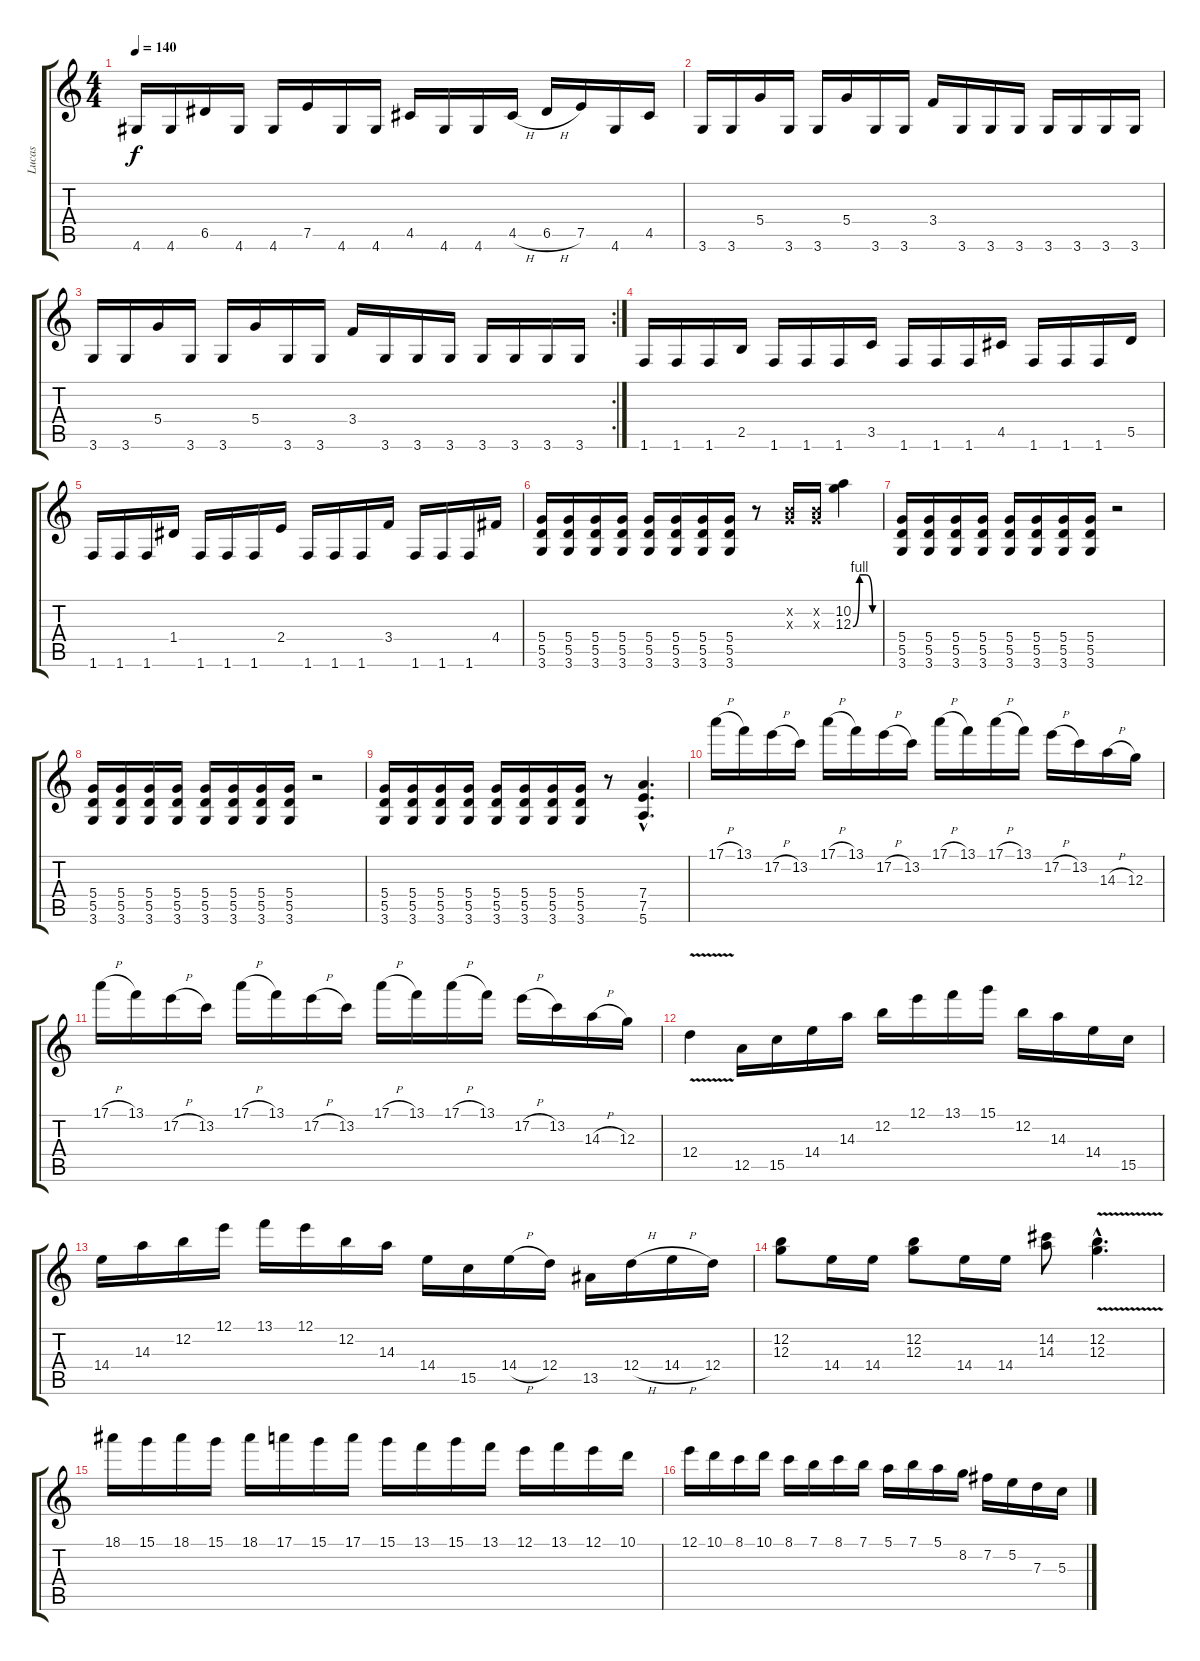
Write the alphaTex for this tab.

\track ("Lucas" "Lucas") {instrument distortionguitar}
\staff {score tabs}
\tuning (E4 B3 G3 D3 A2 E2) {hide}
\ts (4 4)
\tempo 140
\clef g2
\ks c
4.6.16{dy f} 4.6.16 6.5.16 4.6.16 4.6.16 7.5.16 4.6.16 4.6.16 4.5.16 4.6.16 4.6.16 4.5{h}.16 6.5{h}.16 7.5.16 4.6.16 4.5.16 |
3.6.16 3.6.16 5.4.16 3.6.16 3.6.16 5.4.16 3.6.16 3.6.16 3.4.16 3.6.16 3.6.16 3.6.16 3.6.16 3.6.16 3.6.16 3.6.16 |
\rc 2
3.6.16 3.6.16 5.4.16 3.6.16 3.6.16 5.4.16 3.6.16 3.6.16 3.4.16 3.6.16 3.6.16 3.6.16 3.6.16 3.6.16 3.6.16 3.6.16 |
1.6.16 1.6.16 1.6.16 2.5.16 1.6.16 1.6.16 1.6.16 3.5.16 1.6.16 1.6.16 1.6.16 4.5.16 1.6.16 1.6.16 1.6.16 5.5.16 |
1.6.16 1.6.16 1.6.16 1.4.16 1.6.16 1.6.16 1.6.16 2.4.16 1.6.16 1.6.16 1.6.16 3.4.16 1.6.16 1.6.16 1.6.16 4.4.16 |
(5.4 5.5 3.6).16 (5.4 5.5 3.6).16 (5.4 5.5 3.6).16 (5.4 5.5 3.6).16 (5.4 5.5 3.6).16 (5.4 5.5 3.6).16 (5.4 5.5 3.6).16 (5.4 5.5 3.6).16 r.8 (0.2{x} 0.3{x}).16 (0.2{x} 0.3{x}).16 (10.2 12.3{be (custom 0 0 15 4 30 4 45 0 60 0)}).4 |
(5.4 5.5 3.6).16 (5.4 5.5 3.6).16 (5.4 5.5 3.6).16 (5.4 5.5 3.6).16 (5.4 5.5 3.6).16 (5.4 5.5 3.6).16 (5.4 5.5 3.6).16 (5.4 5.5 3.6).16 r.2 |
(5.4 5.5 3.6).16 (5.4 5.5 3.6).16 (5.4 5.5 3.6).16 (5.4 5.5 3.6).16 (5.4 5.5 3.6).16 (5.4 5.5 3.6).16 (5.4 5.5 3.6).16 (5.4 5.5 3.6).16 r.2 |
(5.4 5.5 3.6).16 (5.4 5.5 3.6).16 (5.4 5.5 3.6).16 (5.4 5.5 3.6).16 (5.4 5.5 3.6).16 (5.4 5.5 3.6).16 (5.4 5.5 3.6).16 (5.4 5.5 3.6).16 r.8 (7.4{hac} 7.5{hac} 5.6{hac}).4{d} |
17.1{h}.16{volume 16} 13.1.16 17.2{h}.16 13.2.16 17.1{h}.16 13.1.16 17.2{h}.16 13.2.16 17.1{h}.16 13.1.16 17.1{h}.16 13.1.16 17.2{h}.16 13.2.16 14.3{h}.16 12.3.16 |
17.1{h}.16 13.1.16 17.2{h}.16 13.2.16 17.1{h}.16 13.1.16 17.2{h}.16 13.2.16 17.1{h}.16 13.1.16 17.1{h}.16 13.1.16 17.2{h}.16 13.2.16 14.3{h}.16 12.3.16 |
12.4{v}.4 12.5.16 15.5.16 14.4.16 14.3.16 12.2.16 12.1.16 13.1.16 15.1.16 12.2.16 14.3.16 14.4.16 15.5.16 |
14.4.16 14.3.16 12.2.16 12.1.16 13.1.16 12.1.16 12.2.16 14.3.16 14.4.16 15.5.16 14.4{h}.16 12.4.16 13.5.16 12.4{h}.16 14.4{h}.16 12.4.16 |
(12.2 12.3).8 14.4.16 14.4.16 (12.2 12.3).8 14.4.16 14.4.16 (14.2 14.3).8 (12.2{v hac} 12.3{v hac}).4{d} |
18.1.16 15.1.16 18.1.16 15.1.16 18.1.16 17.1.16 15.1.16 17.1.16 15.1.16 13.1.16 15.1.16 13.1.16 12.1.16 13.1.16 12.1.16 10.1.16 |
12.1.16 10.1.16 8.1.16 10.1.16 8.1.16 7.1.16 8.1.16 7.1.16 5.1.16 7.1.16 5.1.16 8.2.16 7.2.16 5.2.16 7.3.16 5.3.16
